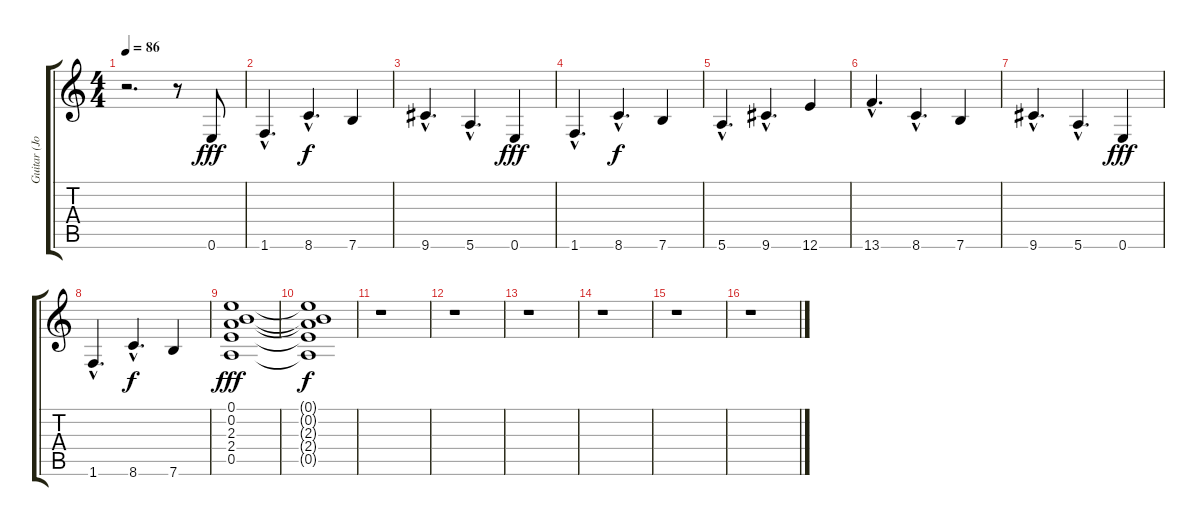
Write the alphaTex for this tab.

\track ("Guitar (Johnny)" "Guitar (Jo") {instrument overdrivenguitar}
\staff {score tabs}
\tuning (E4 B3 G3 D3 A2 E2) {hide}
\ts (4 4)
\tempo 86
\clef g2
\ks c
r.2{d dy fff instrument overdrivenguitar} r.8 0.6.8 |
1.6{hac}.4{d} 8.6{hac}.4{d dy f} 7.6.4 |
9.6{hac}.4{d} 5.6{hac}.4{d} 0.6.4{dy fff} |
1.6{hac}.4{d} 8.6{hac}.4{d dy f} 7.6.4 |
5.6{hac}.4{d} 9.6{hac}.4{d} 12.6.4 |
13.6{hac}.4{d} 8.6{hac}.4{d} 7.6.4 |
9.6{hac}.4{d} 5.6{hac}.4{d} 0.6.4{dy fff} |
1.6{hac}.4{d} 8.6{hac}.4{d dy f} 7.6.4 |
(0.1 0.2 2.3 2.4 0.5).1{dy fff} |
(0.1{t} 0.2{t} 2.3{t} 2.4{t} 0.5{t}).1{dy f} |
r.1 |
r.1 |
r.1 |
r.1 |
r.1 |
r.1
